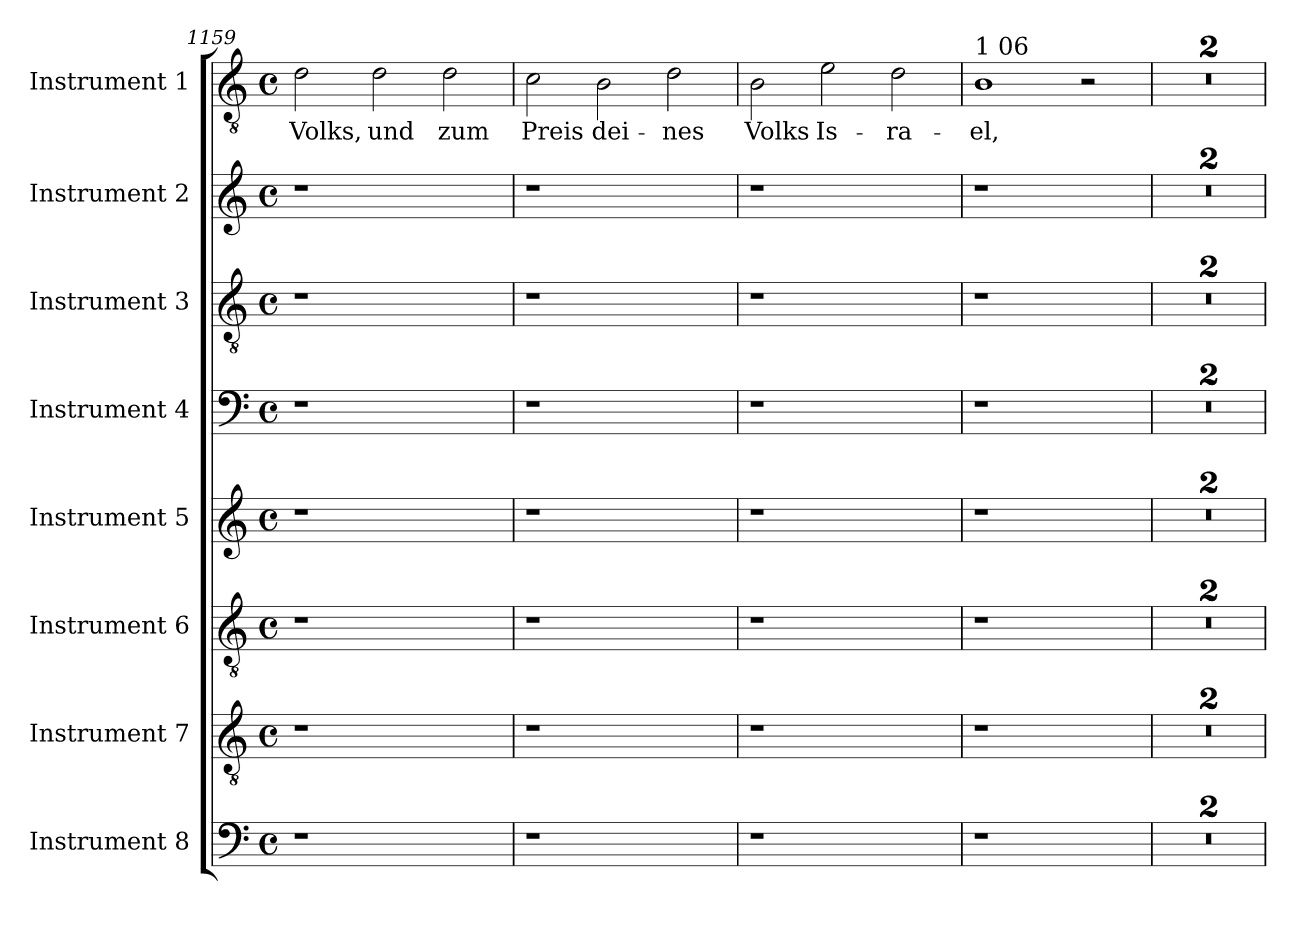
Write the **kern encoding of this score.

**kern	**kern	**kern	**kern	**kern	**kern	**kern	**kern	**text
*part8	*part7	*part6	*part5	*part4	*part3	*part2	*part1	*part1
*staff8	*staff7	*staff6	*staff5	*staff4	*staff3	*staff2	*staff1	*staff1
*I"Instrument 8	*I"Instrument 7	*I"Instrument 6	*I"Instrument 5	*I"Instrument 4	*I"Instrument 3	*I"Instrument 2	*I"Instrument 1	*
*clefF4	*clefGv2	*clefGv2	*clefG2	*clefF4	*clefGv2	*clefG2	*clefGv2	*
*M4/4	*M4/4	*M4/4	*M4/4	*M4/4	*M4/4	*M4/4	*M4/4	*
*met(c)	*met(c)	*met(c)	*met(c)	*met(c)	*met(c)	*met(c)	*met(c)	*
=1159	=1159	=1159	=1159	=1159	=1159	=1159	=1159	=1159
!	!	!	!	!	!	!	!	!LO:LY:b:cj
1r	1r	1r	1r	1r	1r	1r	2d\	Volks,
!	!	!	!	!	!	!	!	!LO:LY:b:cj
.	.	.	.	.	.	.	2d\	und
!	!	!	!	!	!	!	!	!LO:LY:b:cj
2ryy	2ryy	2ryy	2ryy	2ryy	2ryy	2ryy	2d\	zum
=1160	=1160	=1160	=1160	=1160	=1160	=1160	=1160	=1160
!	!	!	!	!	!	!	!	!LO:LY:b:cj
1r	1r	1r	1r	1r	1r	1r	2c\	Preis
!	!	!	!	!	!	!	!	!LO:LY:b:cj
.	.	.	.	.	.	.	2B\	dei-
!	!	!	!	!	!	!	!	!LO:LY:b:cj
2ryy	2ryy	2ryy	2ryy	2ryy	2ryy	2ryy	2d\	-nes
=1161	=1161	=1161	=1161	=1161	=1161	=1161	=1161	=1161
!	!	!	!	!	!	!	!	!LO:LY:b:cj
1r	1r	1r	1r	1r	1r	1r	2B\	Volks
!	!	!	!	!	!	!	!	!LO:LY:b:cj
.	.	.	.	.	.	.	2e\	Is-
!	!	!	!	!	!	!	!	!LO:LY:b:cj
2ryy	2ryy	2ryy	2ryy	2ryy	2ryy	2ryy	2d\	-ra-
!!LO:LB:g=z
=1162	=1162	=1162	=1162	=1162	=1162	=1162	=1162	=1162
!	!	!	!	!	!	!	!LO:TX:a:t=1 06	!
!	!	!	!	!	!	!	!	!LO:LY:b:cj
1r	1r	1r	1r	1r	1r	1r	1B	-el,
2ryy	2ryy	2ryy	2ryy	2ryy	2ryy	2ryy	2r	.
=1163	=1163	=1163	=1163	=1163	=1163	=1163	=1163	=1163
1r	1r	1r	1r	1r	1r	1r	1r	.
=1164	=1164	=1164	=1164	=1164	=1164	=1164	=1164	=1164
1r	1r	1r	1r	1r	1r	1r	1r	.
=	=	=	=	=	=	=	=	=
*-	*-	*-	*-	*-	*-	*-	*-	*-
